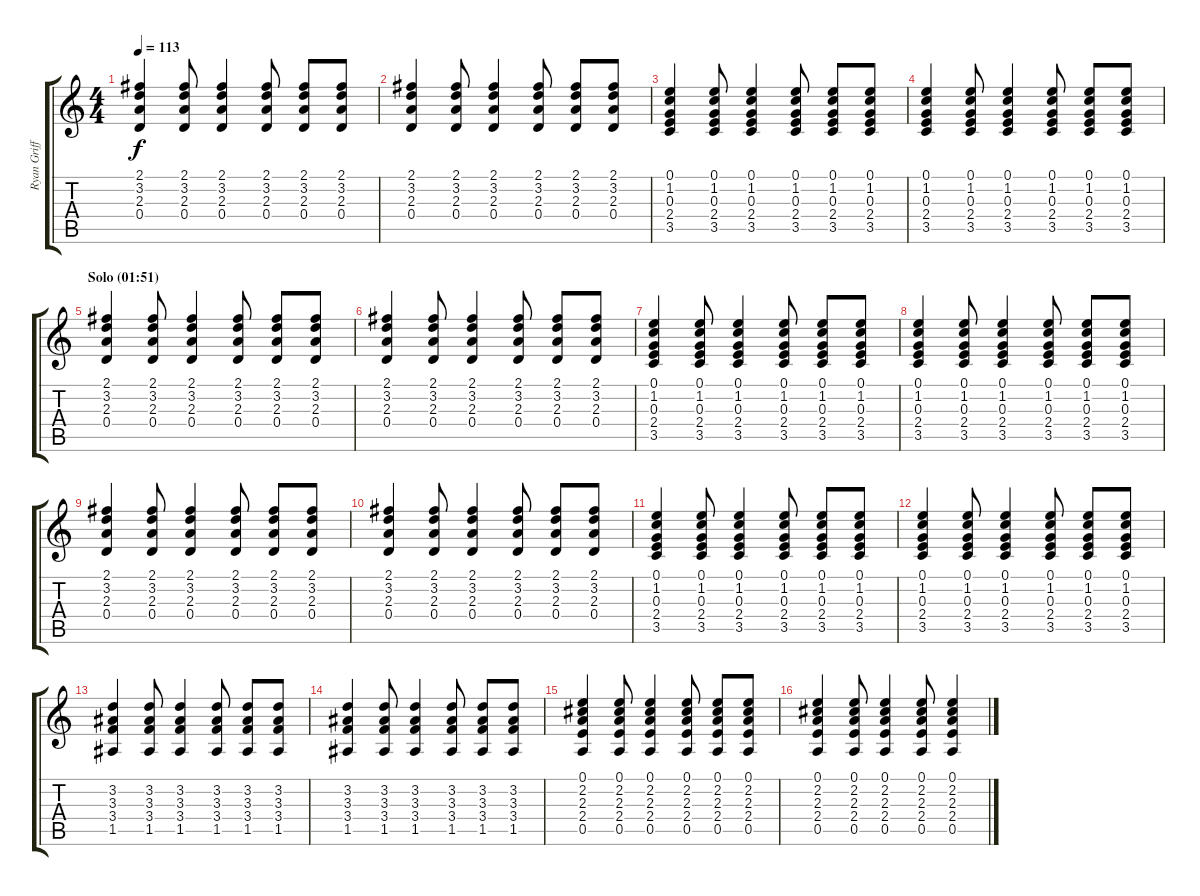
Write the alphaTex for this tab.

\track ("Ryan Griffits" "Ryan Griff") {instrument acousticguitarsteel}
\staff {score tabs}
\tuning (E4 B3 G3 D3 A2 E2) {hide}
\ts (4 4)
\tempo 113
\clef g2
\ks c
(2.1 3.2 2.3 0.4).4{dy f} (2.1 3.2 2.3 0.4).8 (2.1 3.2 2.3 0.4).4 (2.1 3.2 2.3 0.4).8 (2.1 3.2 2.3 0.4).8 (2.1 3.2 2.3 0.4).8 |
(2.1 3.2 2.3 0.4).4 (2.1 3.2 2.3 0.4).8 (2.1 3.2 2.3 0.4).4 (2.1 3.2 2.3 0.4).8 (2.1 3.2 2.3 0.4).8 (2.1 3.2 2.3 0.4).8 |
(0.1 1.2 0.3 2.4 3.5).4 (0.1 1.2 0.3 2.4 3.5).8 (0.1 1.2 0.3 2.4 3.5).4 (0.1 1.2 0.3 2.4 3.5).8 (0.1 1.2 0.3 2.4 3.5).8 (0.1 1.2 0.3 2.4 3.5).8 |
(0.1 1.2 0.3 2.4 3.5).4 (0.1 1.2 0.3 2.4 3.5).8 (0.1 1.2 0.3 2.4 3.5).4 (0.1 1.2 0.3 2.4 3.5).8 (0.1 1.2 0.3 2.4 3.5).8 (0.1 1.2 0.3 2.4 3.5).8 |
\section ("" "Solo (01:51)")
(2.1 3.2 2.3 0.4).4 (2.1 3.2 2.3 0.4).8 (2.1 3.2 2.3 0.4).4 (2.1 3.2 2.3 0.4).8 (2.1 3.2 2.3 0.4).8 (2.1 3.2 2.3 0.4).8 |
(2.1 3.2 2.3 0.4).4 (2.1 3.2 2.3 0.4).8 (2.1 3.2 2.3 0.4).4 (2.1 3.2 2.3 0.4).8 (2.1 3.2 2.3 0.4).8 (2.1 3.2 2.3 0.4).8 |
(0.1 1.2 0.3 2.4 3.5).4 (0.1 1.2 0.3 2.4 3.5).8 (0.1 1.2 0.3 2.4 3.5).4 (0.1 1.2 0.3 2.4 3.5).8 (0.1 1.2 0.3 2.4 3.5).8 (0.1 1.2 0.3 2.4 3.5).8 |
(0.1 1.2 0.3 2.4 3.5).4 (0.1 1.2 0.3 2.4 3.5).8 (0.1 1.2 0.3 2.4 3.5).4 (0.1 1.2 0.3 2.4 3.5).8 (0.1 1.2 0.3 2.4 3.5).8 (0.1 1.2 0.3 2.4 3.5).8 |
(2.1 3.2 2.3 0.4).4 (2.1 3.2 2.3 0.4).8 (2.1 3.2 2.3 0.4).4 (2.1 3.2 2.3 0.4).8 (2.1 3.2 2.3 0.4).8 (2.1 3.2 2.3 0.4).8 |
(2.1 3.2 2.3 0.4).4 (2.1 3.2 2.3 0.4).8 (2.1 3.2 2.3 0.4).4 (2.1 3.2 2.3 0.4).8 (2.1 3.2 2.3 0.4).8 (2.1 3.2 2.3 0.4).8 |
(0.1 1.2 0.3 2.4 3.5).4 (0.1 1.2 0.3 2.4 3.5).8 (0.1 1.2 0.3 2.4 3.5).4 (0.1 1.2 0.3 2.4 3.5).8 (0.1 1.2 0.3 2.4 3.5).8 (0.1 1.2 0.3 2.4 3.5).8 |
(0.1 1.2 0.3 2.4 3.5).4 (0.1 1.2 0.3 2.4 3.5).8 (0.1 1.2 0.3 2.4 3.5).4 (0.1 1.2 0.3 2.4 3.5).8 (0.1 1.2 0.3 2.4 3.5).8 (0.1 1.2 0.3 2.4 3.5).8 |
(3.2 3.3 3.4 1.5).4 (3.2 3.3 3.4 1.5).8 (3.2 3.3 3.4 1.5).4 (3.2 3.3 3.4 1.5).8 (3.2 3.3 3.4 1.5).8 (3.2 3.3 3.4 1.5).8 |
(3.2 3.3 3.4 1.5).4 (3.2 3.3 3.4 1.5).8 (3.2 3.3 3.4 1.5).4 (3.2 3.3 3.4 1.5).8 (3.2 3.3 3.4 1.5).8 (3.2 3.3 3.4 1.5).8 |
(0.1 2.2 2.3 2.4 0.5).4 (0.1 2.2 2.3 2.4 0.5).8 (0.1 2.2 2.3 2.4 0.5).4 (0.1 2.2 2.3 2.4 0.5).8 (0.1 2.2 2.3 2.4 0.5).8 (0.1 2.2 2.3 2.4 0.5).8 |
(0.1 2.2 2.3 2.4 0.5).4 (0.1 2.2 2.3 2.4 0.5).8 (0.1 2.2 2.3 2.4 0.5).4 (0.1 2.2 2.3 2.4 0.5).8 (0.1 2.2 2.3 2.4 0.5).4
